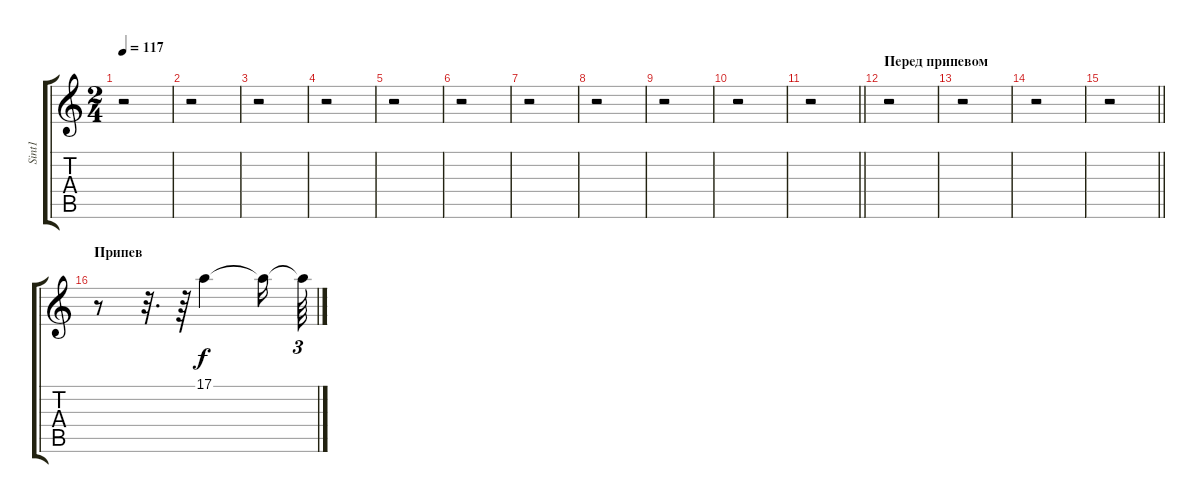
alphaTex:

\track ("Sint1" "Sint1") {instrument lead2sawtooth}
\staff {score tabs}
\tuning (E4 B3 G3 D3 A2 E2) {hide}
\ts (2 4)
\tempo 117
\clef g2
\ks c
r.2{dy f} |
r.2 |
r.2 |
r.2 |
r.2 |
r.2 |
r.2 |
r.2 |
r.2 |
r.2 |
\barLineRight lightlight
r.2 |
\section ("" "Перед припевом")
r.2 |
r.2 |
r.2 |
\barLineRight lightlight
r.2 |
\section ("" "Припев")
r.8 r.32{d} r.64 17.1.4 17.1{t}.16 17.1{t}.64{tu (3 2)}
